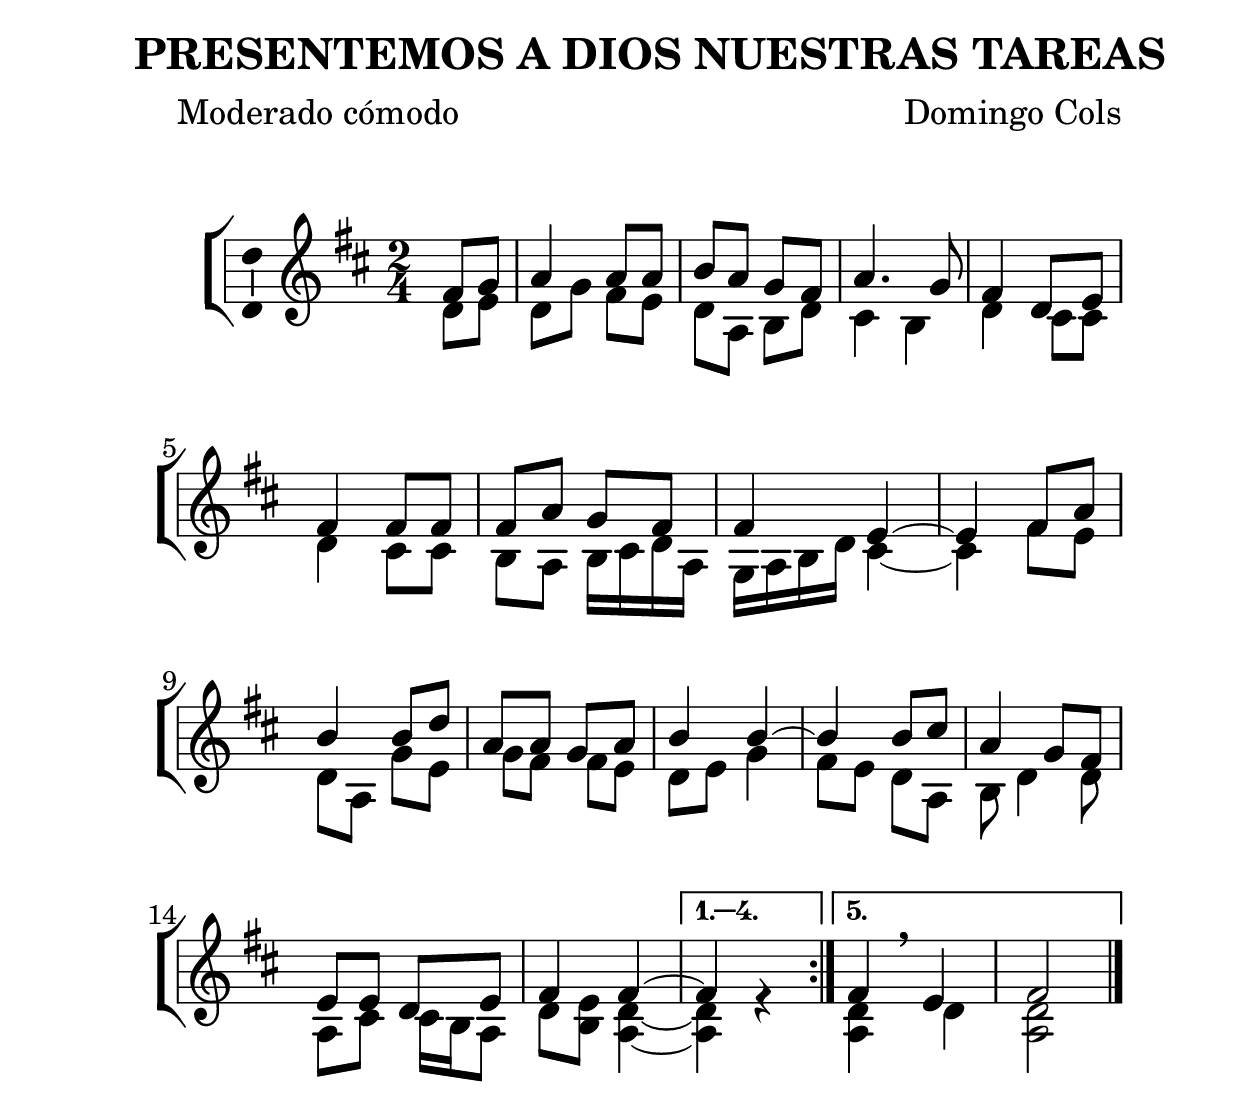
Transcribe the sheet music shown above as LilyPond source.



%versión de lilypond para la que se ha escrito esta partitura:
\version "2.16.0"

	%Tamaño papel
	#(set-default-paper-size "a4")
	%Tamaño partitura
	#(set-global-staff-size 30)
	%No responde al pulsar sobre una nota
	#(ly:set-option 'point-and-click #f)

%parámetros del encabezamiento:
\header {
	%title = "PRESENTEMOS A DIOS NUESTRAS TAREAS"
	title = \markup{\fontsize #-2 "PRESENTEMOS A DIOS NUESTRAS TAREAS"}
	subtitle = ""
	composer = "Domingo Cols"
	poet = "Moderado cómodo"
	meter = ""
	arranger = ""
%	tagline="Monasterio de la Madre de Dios. Buenafuente del Sistal."
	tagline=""
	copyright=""
	tiempo = ""
	usos = ""
	letra = "Presentemos a Dios nuestras tareas, levantemos, orantes, nuestras manos creadoras con él de nuestra tierra en jornadas tenaces de trabajo. A su encuentro vayamos cuando el día de trabajos y voces entra en calma, y la paz de la noche es ya creciente entre luces y formas que se apagan. El trabajo del día nos agobia con angustias muy vivas en el alma, con cansancio de fuerzas en el cuerpo, con deseos crecientes de esperanza. Recorrimos la senda de este día esperando esta hora de silencio para hablarte, Señor, para escucharte y confiarte zozobras y alegrías. Padre santo, no olvides a tus hijos que a Jesús le confiaste para siempre, que su amor y su Espíritu nos guíen a gozar de tu reino eternamente. Amén."
	}

%parámetros asociados al papel:
\paper  {
	oddHeaderMarkup = \markup {\fill-line { \on-the-fly #not-first-page \fromproperty #'header:title \on-the-fly #not-first-page \fromproperty #'header:composer }}
	evenHeaderMarkup = \markup {\fill-line { \fromproperty #'header:composer \fromproperty #'header:title }}
	#(set-paper-size "a4")
	print-page-number = ##f
	first-page-number = 1
	print-first-page-number = ##f
%	head-separation = 3.0 \cm
	top-margin = 2.0 \cm
	bottom-margin = 0.0\cm
%%%	bottom-margin = -2.0\cm
	left-margin = 3.0 \cm
	line-width = 16.0 \cm
	indent = 8\mm
	interscoreline = 2.\mm
	between-system-space = 15\mm
%	para que las partituras no llenen la hoja:
	ragged-bottom = ##t
%	idem para la última hoja:
	ragged-last-bottom = ##f
%	para que las partituras llenen el ancho del papel:
	ragged-last = ##f
	after-title-space = 2.5 \cm
%page-count=1
%system-count=4

	%Flexible Vertical Spacing
%	markup-markup-spacing =
%	#'((basic-distance . 15) (minimum-distance . 15) (padding . 3))
	markup-system-spacing =
	#'((basic-distance . 15) (minimum-distance . 15) (padding . 3))
	system-system-spacing =
	#'((basic-distance . 15) (minimum-distance . 15) (padding . 3))
	score-system-spacing =
	#'((basic-distance . 15) (minimum-distance . 15) (padding . 5))
%	top-system-spacing = % header
%	#'((basic-distance . 8) (minimum-distance . 0) (padding . 0))
%	top-markup-spacing =
%	#'((basic-distance . 20) (minimum-distance . 20) (padding . 0))
	last-bottom-spacing = % footer
	#'((basic-distance . 5) (minimum-distance . 5) (padding . 0))
%	score-markup-spacing =
%	#'((basic-distance . 16) (minimum-distance . 13) (padding . 0))

	}


%para incluir divisiones gregorianas
%\include "gregorian.ly"
%Ojo. Incluir este fichero implica desactivar la sentencia ragged-last = ##f
%Es decir, deja de justificar las partituras a la derecha


%parámetros que afectan a toda la partitura:
global =  {
	%clave de sol (G):
	\clef G
	%armadura:
%%%	\transpose a b
	\key d \major
	\tempo 4=75
	\set Score.tempoHideNote = ##t
	}


melodia =
%%%	\transpose a b
{
	\relative c' {
	\time 2/4

<<
{
\voiceOne
\stemUp

\repeat volta 5 {
\partial 4
fis8 g
a4 a8 a
b8 a g fis
a4. g8
fis4 d8 e
fis4 fis8 fis
fis8 a g fis
fis4 e~
e4 fis8 a
b4 b8 d
a8 a g a
b4 b~
b4 b8 cis
a4 g8 fis
e8 e d e
fis4 fis~
}
\alternative {
{
fis4 s4
}
{
fis4 \breathe e
fis2
}
}

}
\new Voice {
\voiceTwo
\stemDown

\repeat volta 5 {
\partial 4
d8 e
d8 g fis e
d8 a b d
cis4 b
d4 cis8 cis
d4 cis8 cis
b8 a b16 cis d a
g16 a b d
cis4~
cis4 fis8 e
d8 a g' e
g8 fis fis e
d8 e g4
fis8 e d a
b8 d4 d8
a8 cis cis16 b a8
d8 <b e> <d a>4~
}
\alternative {
{
<d a>4 r4
}
{
<d a>4 \breathe d
<d a>2
}
}

}
>>

\bar "|."
}
}


texto = \lyricmode {
\set stanza =#"1. " Pre -- sen -- te -- mos a Dios nues -- tras ta -- re -- _ as,
le -- van -- te -- mos, o -- ran -- tes, nues -- tras ma -- nos __
cre -- a -- do -- ras con él de nues -- tra tie -- rra __
en jor -- na -- das te -- na -- ces de tra -- ba -- jo. __
	}

textodos = \lyricmode {
\set stanza =#"2. " A su~en -- cuen -- tro va -- ya -- mos cuan -- do~el dí -- _ a
de tra -- ba -- jos y vo -- ces en -- tra~en cal -- ma, __
y la paz de la no -- che~es ya cre -- cien -- te __
en -- tre lu -- ces y for -- mas que se~a -- pa -- gan. __
	}

textotres = \lyricmode {
\set stanza =#"3. " El tra -- ba -- jo del dí -- a nos a -- go -- _ bia
con an -- gus -- tias muy vi -- vas en el al -- ma, __
con can -- san -- cio de fuer -- zas en el cuer -- po, __
con de -- se -- os cre -- cien -- tes de~es -- pe -- ran -- za. __
	}

textocuatro = \lyricmode {
\set stanza =#"4. " Re -- co -- rri -- mos la sen -- da de~es -- te dí -- _ a
es -- pe -- ran -- do~es -- ta ho -- ra de si -- len -- cio __
pa -- ra~ha -- blar -- te, Se -- ñor, pa -- ra~es -- cu -- char -- te __
y con -- fiar -- te zo -- zo -- bras y~a -- le -- grí -- as. __
	}

textocinco = \lyricmode {
\set stanza =#"5. " Pa -- dre san -- to, no~ol -- vi -- des a tus hi -- _ jos
que~a Je -- sús le con -- fias -- te pa -- ra siem -- pre, __
que su~a -- mor y su~Es -- pí -- ri -- tu nos guí -- en __
a go -- zar de tu rei -- no~e -- ter -- na -- men -- te. __
"  " __
A -- mén.
	}


vozStaff = \context Voice = vozStaff
\with {\consists "Ambitus_engraver"}
<<
	\set Staff.instrumentName = ""
	\set Staff.shortInstrumentName = ""
	\set Staff.midiInstrument = #"acoustic grand"
	\set Staff.midiMinimumVolume = #0.7
	\set Staff.midiMaximumVolume = #0.9
	\global
	\melodia
	>>


textoStaff = \context Lyrics = textoStaff <<
%	\set vocalName =#"1. "
	\set shortVocalName =#"1. "
	\lyricsto vozStaff \texto
	>>

textodosStaff = \context Lyrics = textodosStaff <<
%	\set vocalName =#"2. "
	\set shortVocalName =#"2. "
	\lyricsto vozStaff \textodos
	>>

textotresStaff = \context Lyrics = textotresStaff <<
%	\set vocalName =#"3. "
	\set shortVocalName =#"3. "
	\lyricsto vozStaff \textotres
	>>

textocuatroStaff = \context Lyrics = textocuatroStaff <<
%	\set vocalName =#"4. "
	\set shortVocalName =#"4. "
	\lyricsto vozStaff \textocuatro
	>>

textocincoStaff = \context Lyrics = textocincoStaff <<
%	\set vocalName =#"5. "
	\set shortVocalName =#"5. "
	\lyricsto vozStaff \textocinco
	>>


\book {
	\score {
		\context ChoirStaff {
			\override StaffGroup.SystemStartBracket #'collapse-height = #1
			\override Score.SystemStartBar #'collapse-height = #1
			<<
			\vozStaff
			\textoStaff
			\textodosStaff
			\textotresStaff
			\textocuatroStaff
			\textocincoStaff
			>>
		}
		\layout {
	    		\context {
				\Lyrics
				%\override LyricText #'font-size = #2
				}
	   		\context {
				\Score
				%\override StaffSymbol #'staff-space = #(magstep +3)
				\override InstrumentName #'X-offset = #1.5
				\override InstrumentName #'font-series = #'bold
				}
%%%			\context {
%%%				\Staff
%%%				\remove "Time_signature_engraver"
%%%				\override BarLine #'transparent = ##t
%%%				}
			}
		}
	\score {
		\context ChoirStaff {
			\override StaffGroup.SystemStartBracket #'collapse-height = #1
			\override Score.SystemStartBar #'collapse-height = #1
			<<
			\vozStaff
			>>
		}
		\midi {
	  		\context {
	  			\Score
				tempoWholesPerMinute = #(ly:make-moment 70 4)
				}
			}
		}
}


